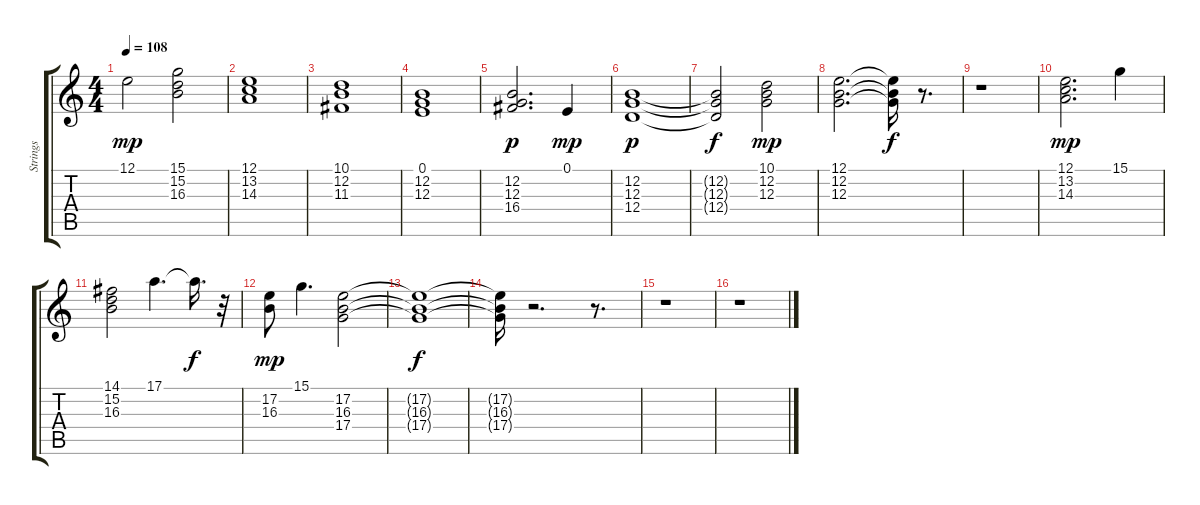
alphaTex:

\track ("Strings" "Strings") {instrument stringensemble1}
\staff {score tabs}
\tuning (E4 B3 G3 D3 A2 E2) {hide}
\ts (4 4)
\tempo 108
\clef g2
\ks c
12.1.2{dy mp} (15.1 15.2 16.3).2 |
(12.1 13.2 14.3).1 |
(10.1 12.2 11.3).1 |
(0.1 12.2 12.3).1 |
(12.2 12.3 16.4).2{d dy p} 0.1.4{dy mp} |
(12.2 12.3 12.4).1{dy p} |
(12.2{t} 12.3{t} 12.4{t}).2{dy f} (10.1 12.2 12.3).2{dy mp} |
(12.1 12.2 12.3).2{d} (12.1{t} 12.2{t} 12.3{t}).16{dy f} r.8{d} |
r.1 |
(12.1 13.2 14.3).2{d dy mp} 15.1.4 |
(14.1 15.2 16.3).2 17.1.4{d} 17.1{t}.16{d dy f} r.32 |
(17.2 16.3).8{dy mp} 15.1.4{d} (17.2 16.3 17.4).2 |
(17.2{t} 16.3{t} 17.4{t}).1{dy f} |
(17.2{t} 16.3{t} 17.4{t}).16 r.2{d} r.8{d} |
r.1 |
r.1
